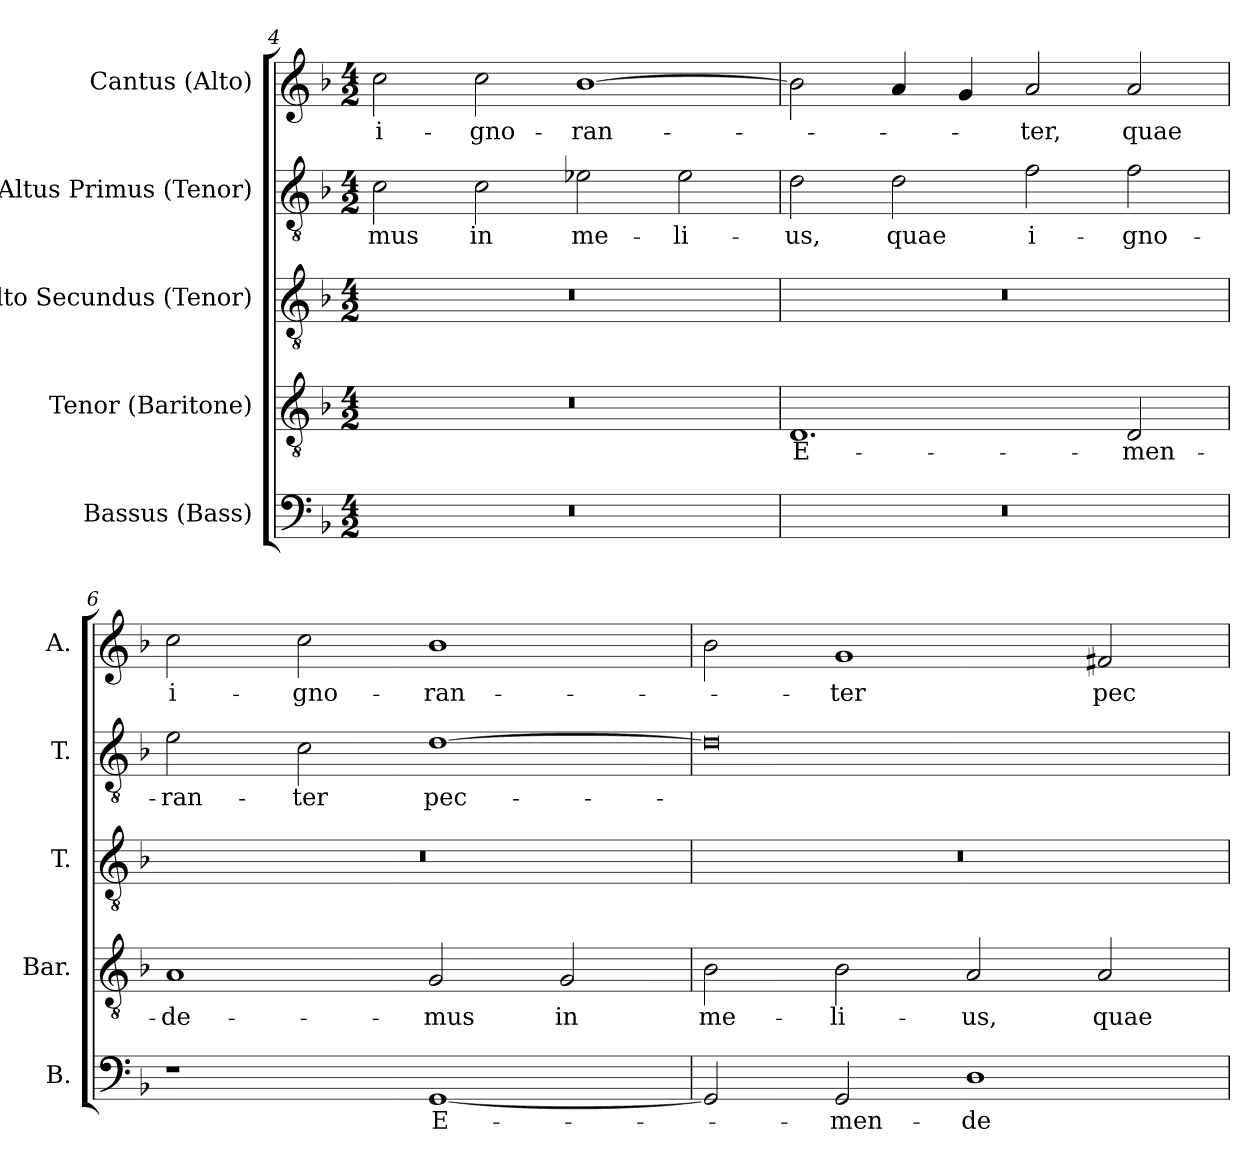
**kern	**text	**kern	**text	**kern	**kern	**text	**kern	**text
*part5	*part5	*part4	*part4	*part3	*part2	*part2	*part1	*part1
*staff5	*staff5	*staff4	*staff4	*staff3	*staff2	*staff2	*staff1	*staff1
*I"Bassus (Bass)	*	*I"Tenor (Baritone)	*	*I"Alto Secundus (Tenor)	*I"Altus Primus (Tenor)	*	*I"Cantus (Alto)	*
*I'B.	*	*I'Bar.	*	*I'T.	*I'T.	*	*I'A.	*
*clefF4	*	*clefGv2	*	*clefGv2	*clefGv2	*	*clefG2	*
*	*	*ITrd7c12	*	*ITrd7c12	*ITrd7c12	*	*	*
*k[b-]	*	*k[b-]	*	*k[b-]	*k[b-]	*	*k[b-]	*
*F:	*	*F:	*	*F:	*F:	*	*F:	*
*M4/2	*	*M4/2	*	*M4/2	*M4/2	*	*M4/2	*
=4	=4	=4	=4	=4	=4	=4	=4	=4
!LO:N:vis=1	!	!LO:N:vis=1	!	!LO:N:vis=1	!	!	!	!
!	!	!	!	!	!	!LO:LY:b:color=#000000	!	!
!	!	!	!	!	!	!	!	!LO:LY:b:color=#000000
0r	.	0r	.	0r	2Ci\	-mus	2cci\	i-
!	!	!	!	!	!	!LO:LY:b:color=#000000	!	!
!	!	!	!	!	!	!	!	!LO:LY:b:color=#000000
.	.	.	.	.	2Ci\	in	2cci\	-gno-
!	!	!	!	!	!	!LO:LY:b:color=#000000	!	!
!	!	!	!	!	!	!	!	!LO:LY:b:color=#000000
.	.	.	.	.	2E-Xi\	me-	[1b-i	-ran-
!	!	!	!	!	!	!LO:LY:b:color=#000000	!	!
.	.	.	.	.	2E-i\	-li-	.	.
!!LO:LB:g=z
=5	=5	=5	=5	=5	=5	=5	=5	=5
!LO:N:vis=1	!	!	!	!	!	!	!	!
!	!	!	!LO:LY:b:color=#000000	!LO:N:vis=1	!	!	!	!
!	!	!	!	!	!	!LO:LY:b:color=#000000	!	!
0r	.	1.DDi	E-	0r	2Di\	-us,	2b-i\]	.
!	!	!	!	!	!	!LO:LY:b:color=#000000	!	!
.	.	.	.	.	2Di\	quae	4ai/	.
.	.	.	.	.	.	.	4gi/	.
!	!	!	!	!	!	!LO:LY:b:color=#000000	!	!
!	!	!	!	!	!	!	!	!LO:LY:b:color=#000000
.	.	.	.	.	2Fi\	i-	2ai/	-ter,
!	!	!	!LO:LY:b:color=#000000	!	!	!	!	!
!	!	!	!	!	!	!LO:LY:b:color=#000000	!	!
!	!	!	!	!	!	!	!	!LO:LY:b:color=#000000
.	.	2DDi/	-men-	.	2Fi\	-gno-	2ai/	quae
=6	=6	=6	=6	=6	=6	=6	=6	=6
!	!	!	!LO:LY:b:color=#000000	!LO:N:vis=1	!	!	!	!
!	!	!	!	!	!	!LO:LY:b:color=#000000	!	!
!	!	!	!	!	!	!	!	!LO:LY:b:color=#000000
1r	.	1AAi	-de-	0r	2Ei\	-ran-	2cci\	i-
!	!	!	!	!	!	!LO:LY:b:color=#000000	!	!
!	!	!	!	!	!	!	!	!LO:LY:b:color=#000000
.	.	.	.	.	2Ci\	-ter	2cci\	-gno-
!	!LO:LY:b:color=#000000	!	!	!	!	!	!	!
!	!	!	!LO:LY:b:color=#000000	!	!	!	!	!
!	!	!	!	!	!	!LO:LY:b:color=#000000	!	!
!	!	!	!	!	!	!	!	!LO:LY:b:color=#000000
[1GGi	E-	2GGi/	-mus	.	[1Di	pec-	1b-i	-ran-
!	!	!	!LO:LY:b:color=#000000	!	!	!	!	!
.	.	2GGi/	in	.	.	.	.	.
=7	=7	=7	=7	=7	=7	=7	=7	=7
!	!	!	!LO:LY:b:color=#000000	!LO:N:vis=1	!	!	!	!
2GGi/]	.	2BB-i\	me-	0r	0Di]	.	2b-i\	.
!	!LO:LY:b:color=#000000	!	!	!	!	!	!	!
!	!	!	!LO:LY:b:color=#000000	!	!	!	!	!
!	!	!	!	!	!	!	!	!LO:LY:b:color=#000000
2GGi/	-men-	2BB-i\	-li-	.	.	.	1gi	-ter
!	!LO:LY:b:color=#000000	!	!	!	!	!	!	!
!	!	!	!LO:LY:b:color=#000000	!	!	!	!	!
1Di	-de-	2AAi/	-us,	.	.	.	.	.
!	!	!	!LO:LY:b:color=#000000	!	!	!	!	!
!	!	!	!	!	!	!	!	!LO:LY:b:color=#000000
.	.	2AAi/	quae	.	.	.	2f#Xi/	pec-
=	=	=	=	=	=	=	=	=
*-	*-	*-	*-	*-	*-	*-	*-	*-
